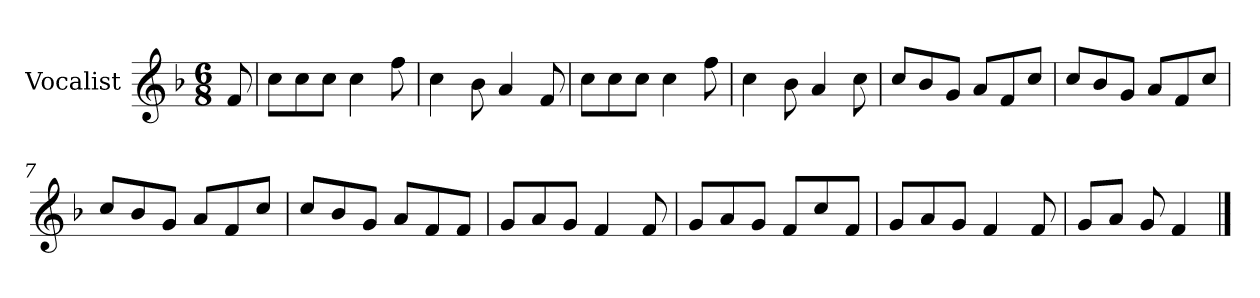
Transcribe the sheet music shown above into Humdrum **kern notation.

**kern
*part1
*staff1
*I"Vocalist
*k[b-]
*F:
*M6/8
=
8f
=1
8ccL
8cc
8ccJ
4cc
8ff
=2
4cc
8b-
4a
8f
=3
8ccL
8cc
8ccJ
4cc
8ff
=4
4cc
8b-
4a
8cc
=5
8ccL
8b-
8gJ
8aL
8f
8ccJ
=6
8ccL
8b-
8gJ
8aL
8f
8ccJ
=7
8ccL
8b-
8gJ
8aL
8f
8ccJ
=8
8ccL
8b-
8gJ
8aL
8f
8fJ
=9
8gL
8a
8gJ
4f
8f
=10
8gL
8a
8gJ
8fL
8cc
8fJ
=11
8gL
8a
8gJ
4f
8f
=12
8gL
8aJ
8g
4f
==
*-
